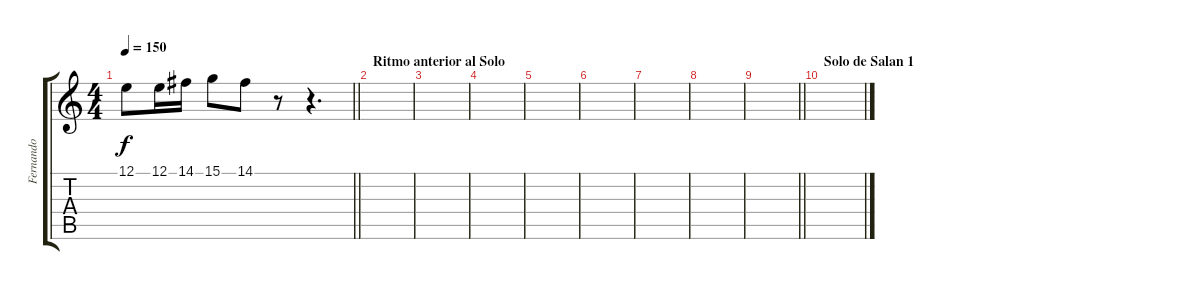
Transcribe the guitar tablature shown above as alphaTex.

\track ("Fernando" "Fernando") {instrument flute}
\staff {score tabs}
\tuning (E4 B3 G3 D3 A2 E2) {hide}
\ts (4 4)
\tempo 150
\clef g2
\barLineRight lightlight
\ks c
12.1.8{dy f} 12.1.16 14.1.16 15.1.8 14.1.8 r.8 r.4{d} |
\section ("" "Ritmo anterior al Solo")
|
|
|
|
|
|
|
\barLineRight lightlight
|
\section ("" "Solo de Salan 1")
